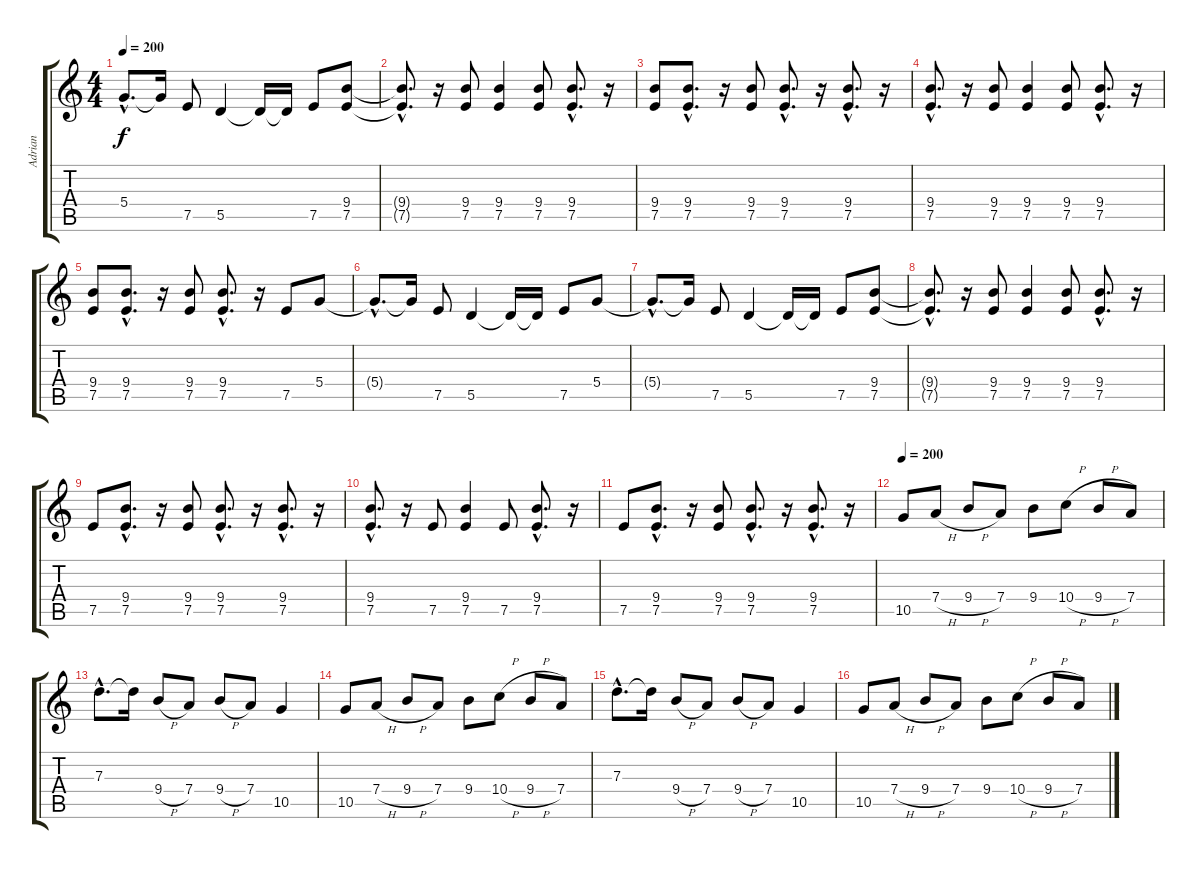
\track ("Adrian" "Adrian") {instrument distortionguitar}
\staff {score tabs}
\tuning (E4 B3 G3 D3 A2 E2) {hide}
\ts (4 4)
\tempo 200
\clef g2
\ks c
5.4{hac t}.8{d dy f} 5.4{t}.16 7.5.8 5.5.4 5.5{t}.16 5.5{t}.16 7.5.8 (9.4 7.5).8 |
(9.4{hac t} 7.5{hac t}).8{d} r.16 (9.4 7.5).8 (9.4 7.5).4 (9.4 7.5).8 (9.4{hac} 7.5{hac}).8{d} r.16 |
(9.4 7.5).8 (9.4{hac} 7.5{hac}).8{d} r.16 (9.4 7.5).8 (9.4{hac} 7.5{hac}).8{d} r.16 (9.4{hac} 7.5{hac}).8{d} r.16 |
(9.4{hac} 7.5{hac}).8{d} r.16 (9.4 7.5).8 (9.4 7.5).4 (9.4 7.5).8 (9.4{hac} 7.5{hac}).8{d} r.16 |
(9.4 7.5).8 (9.4{hac} 7.5{hac}).8{d} r.16 (9.4 7.5).8 (9.4{hac} 7.5{hac}).8{d} r.16 7.5.8 5.4.8 |
5.4{hac t}.8{d} 5.4{t}.16 7.5.8 5.5.4 5.5{t}.16 5.5{t}.16 7.5.8 5.4.8 |
5.4{hac t}.8{d} 5.4{t}.16 7.5.8 5.5.4 5.5{t}.16 5.5{t}.16 7.5.8 (9.4 7.5).8 |
(9.4{hac t} 7.5{hac t}).8{d} r.16 (9.4 7.5).8 (9.4 7.5).4 (9.4 7.5).8 (9.4{hac} 7.5{hac}).8{d} r.16 |
7.5.8 (9.4{hac} 7.5{hac}).8{d} r.16 (9.4 7.5).8 (9.4{hac} 7.5{hac}).8{d} r.16 (9.4{hac} 7.5{hac}).8{d} r.16 |
(9.4{hac} 7.5{hac}).8{d} r.16 7.5.8 (9.4 7.5).4 7.5.8 (9.4{hac} 7.5{hac}).8{d} r.16 |
7.5.8 (9.4{hac} 7.5{hac}).8{d} r.16 (9.4 7.5).8 (9.4{hac} 7.5{hac}).8{d} r.16 (9.4{hac} 7.5{hac}).8{d} r.16 |
\tempo 200
10.5.8 7.4{h}.8 9.4{h}.8 7.4.8 9.4.8 10.4{h}.8 9.4{h}.8 7.4.8 |
7.3{hac}.8{d} 7.3{t}.16 9.4{h}.8 7.4.8 9.4{h}.8 7.4.8 10.5.4 |
10.5.8 7.4{h}.8 9.4{h}.8 7.4.8 9.4.8 10.4{h}.8 9.4{h}.8 7.4.8 |
7.3{hac}.8{d} 7.3{t}.16 9.4{h}.8 7.4.8 9.4{h}.8 7.4.8 10.5.4 |
10.5.8 7.4{h}.8 9.4{h}.8 7.4.8 9.4.8 10.4{h}.8 9.4{h}.8 7.4.8
